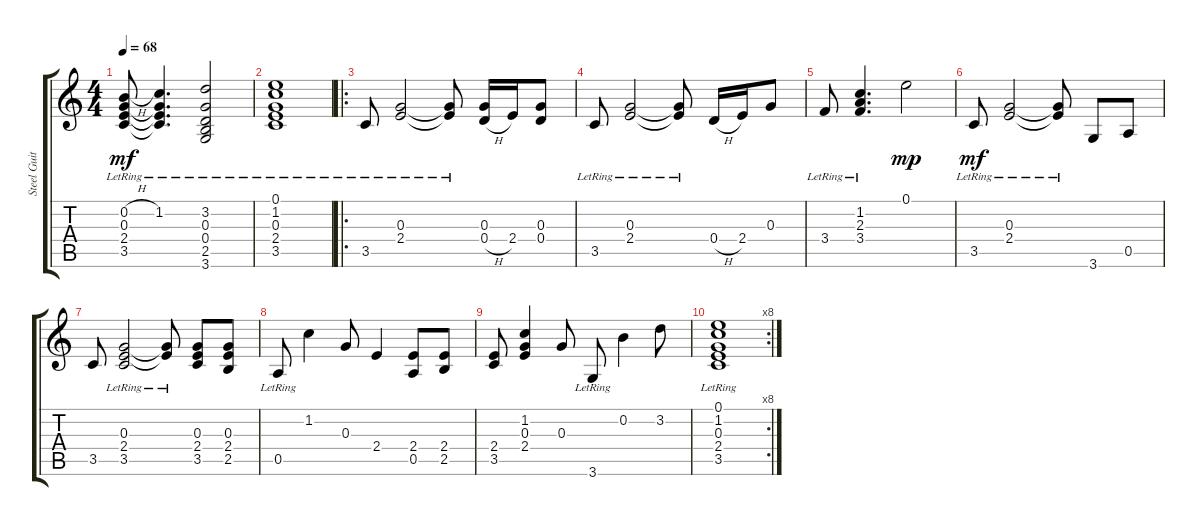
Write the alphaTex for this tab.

\track ("Steel Guitar" "Steel Guit") {instrument acousticguitarsteel}
\staff {score tabs}
\tuning (E4 B3 G3 D3 A2 E2) {hide}
\ts (4 4)
\tempo 68
\clef g2
\ks c
(0.2{h lr} 0.3{lr} 2.4{lr} 3.5{lr}).8{dy mf instrument acousticguitarsteel} (1.2{lr} 0.3{lr t} 2.4{lr t} 3.5{lr t}).4{d} (3.2{lr} 0.3{lr} 0.4{lr} 2.5{lr} 3.6{lr}).2 |
(0.1{lr} 1.2{lr} 0.3{lr} 2.4{lr} 3.5{lr}).1 |
\ro
3.5{lr}.8 (0.3{lr} 2.4{lr}).2 (0.3{lr t} 2.4{lr t}).8 (0.3 0.4{h}).16 2.4.16 (0.3 0.4).8 |
3.5{lr}.8 (0.3{lr} 2.4{lr}).2 (0.3{lr t} 2.4{lr t}).8 0.4{h}.16 2.4.16 0.3.8 |
3.4{lr}.8 (1.2{lr} 2.3{lr} 3.4{lr}).4{d} 0.1.2{dy mp} |
3.5{lr}.8{dy mf} (0.3{lr} 2.4{lr}).2 (0.3{lr t} 2.4{lr t}).8 3.6.8 0.5.8 |
3.5.8 (0.3{lr} 2.4{lr} 3.5{lr}).2 (0.3{lr t} 2.4{lr t}).8 (0.3 2.4 3.5).8 (0.3 2.4 2.5).8 |
0.5{lr}.8 1.2.4 0.3.8 2.4.4 (2.4 0.5).8 (2.4 2.5).8 |
(2.4 3.5).8 (1.2 0.3 2.4).4 0.3.8 3.6{lr}.8 0.2.4 3.2.8 |
\rc 8
(0.1{lr} 1.2{lr} 0.3{lr} 2.4{lr} 3.5{lr}).1
